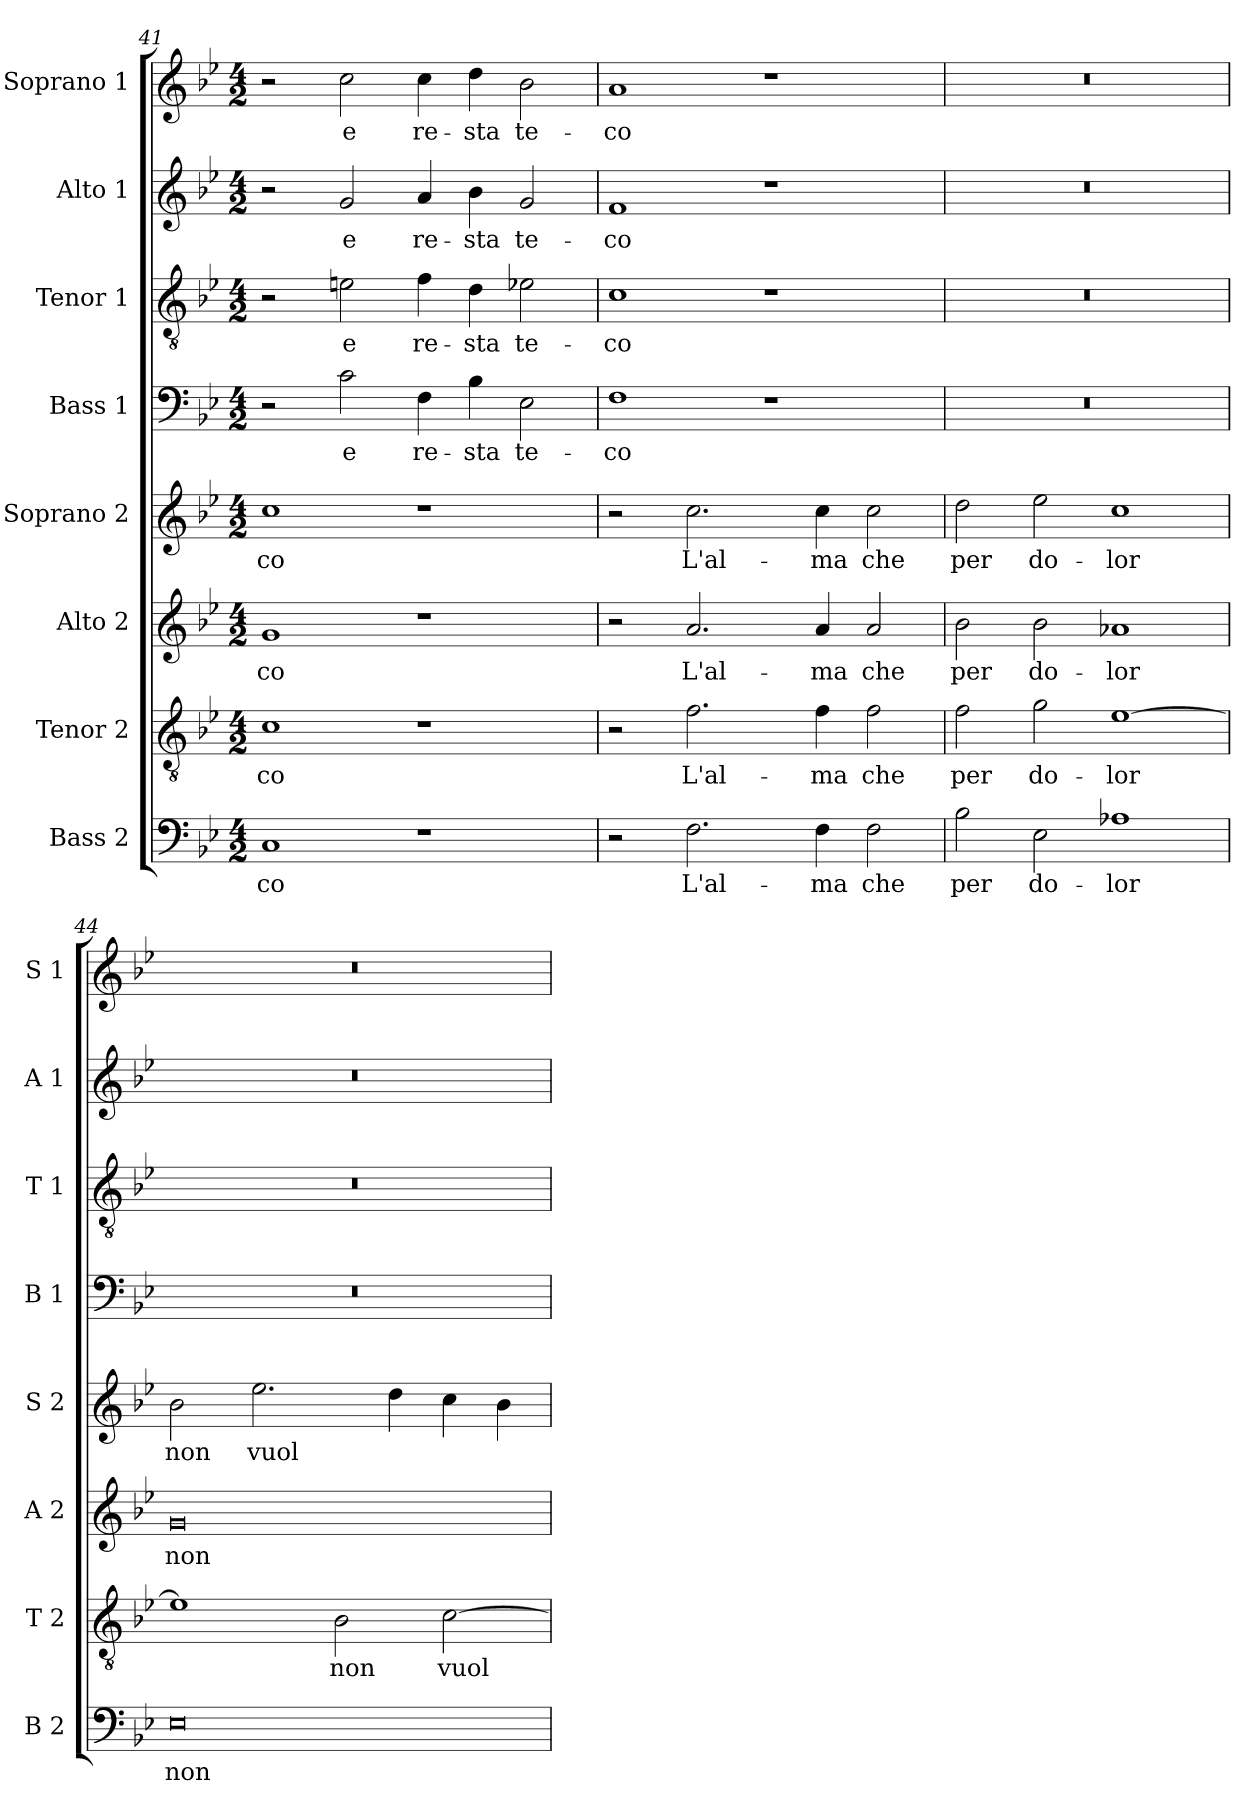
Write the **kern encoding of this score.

**kern	**text	**kern	**text	**kern	**text	**kern	**text	**kern	**text	**kern	**text	**kern	**text	**kern	**text
*part8	*part8	*part7	*part7	*part6	*part6	*part5	*part5	*part4	*part4	*part3	*part3	*part2	*part2	*part1	*part1
*staff8	*staff8	*staff7	*staff7	*staff6	*staff6	*staff5	*staff5	*staff4	*staff4	*staff3	*staff3	*staff2	*staff2	*staff1	*staff1
*I"Bass 2	*	*I"Tenor 2	*	*I"Alto 2	*	*I"Soprano 2	*	*I"Bass 1	*	*I"Tenor 1	*	*I"Alto 1	*	*I"Soprano 1	*
*I'B 2	*	*I'T 2	*	*I'A 2	*	*I'S 2	*	*I'B 1	*	*I'T 1	*	*I'A 1	*	*I'S 1	*
!!LO:LB:g=z
*clefF4	*	*clefGv2	*	*clefG2	*	*clefG2	*	*clefF4	*	*clefGv2	*	*clefG2	*	*clefG2	*
*k[b-e-]	*	*k[b-e-]	*	*k[b-e-]	*	*k[b-e-]	*	*k[b-e-]	*	*k[b-e-]	*	*k[b-e-]	*	*k[b-e-]	*
*B-:	*	*B-:	*	*B-:	*	*B-:	*	*B-:	*	*B-:	*	*B-:	*	*B-:	*
*M4/2	*	*M4/2	*	*M4/2	*	*M4/2	*	*M4/2	*	*M4/2	*	*M4/2	*	*M4/2	*
=41	=41	=41	=41	=41	=41	=41	=41	=41	=41	=41	=41	=41	=41	=41	=41
!	!LO:LY:b	!	!LO:LY:b	!	!LO:LY:b	!	!LO:LY:b	!	!	!	!	!	!	!	!
1C	-co	1c	-co	1g	-co	1cc	-co	2r	.	2r	.	2r	.	2r	.
!	!	!	!	!	!	!	!	!	!LO:LY:b	!	!LO:LY:b	!	!LO:LY:b	!	!LO:LY:b
.	.	.	.	.	.	.	.	2c\	e	2en\	e	2g/	e	2cc\	e
!	!	!	!	!	!	!	!	!	!LO:LY:b	!	!LO:LY:b	!	!LO:LY:b	!	!LO:LY:b
1r	.	1r	.	1r	.	1r	.	4F\	re-	4f\	re-	4a/	re-	4cc\	re-
!	!	!	!	!	!	!	!	!	!LO:LY:b	!	!LO:LY:b	!	!LO:LY:b	!	!LO:LY:b
.	.	.	.	.	.	.	.	4B-\	-sta	4d\	-sta	4b-\	-sta	4dd\	-sta
!	!	!	!	!	!	!	!	!	!LO:LY:b	!	!LO:LY:b	!	!LO:LY:b	!	!LO:LY:b
.	.	.	.	.	.	.	.	2E-\	te-	2e-X\	te-	2g/	te-	2b-\	te-
=42	=42	=42	=42	=42	=42	=42	=42	=42	=42	=42	=42	=42	=42	=42	=42
!	!	!	!	!	!	!	!	!	!LO:LY:b	!	!LO:LY:b	!	!LO:LY:b	!	!LO:LY:b
2r	.	2r	.	2r	.	2r	.	1F	-co	1c	-co	1f	-co	1a	-co
!	!LO:LY:b	!	!LO:LY:b	!	!LO:LY:b	!	!LO:LY:b	!	!	!	!	!	!	!	!
2.F\	L'al-	2.f\	L'al-	2.a/	L'al-	2.cc\	L'al-	.	.	.	.	.	.	.	.
.	.	.	.	.	.	.	.	1r	.	1r	.	1r	.	1r	.
!	!LO:LY:b	!	!LO:LY:b	!	!LO:LY:b	!	!LO:LY:b	!	!	!	!	!	!	!	!
4F\	-ma	4f\	-ma	4a/	-ma	4cc\	-ma	.	.	.	.	.	.	.	.
!	!LO:LY:b	!	!LO:LY:b	!	!LO:LY:b	!	!LO:LY:b	!	!	!	!	!	!	!	!
2F\	che	2f\	che	2a/	che	2cc\	che	.	.	.	.	.	.	.	.
=43	=43	=43	=43	=43	=43	=43	=43	=43	=43	=43	=43	=43	=43	=43	=43
!	!LO:LY:b	!	!LO:LY:b	!	!LO:LY:b	!	!LO:LY:b	!	!	!	!	!	!	!	!
2B-\	per	2f\	per	2b-\	per	2dd\	per	0r	.	0r	.	0r	.	0r	.
!	!LO:LY:b	!	!LO:LY:b	!	!LO:LY:b	!	!LO:LY:b	!	!	!	!	!	!	!	!
2E-\	do-	2g\	do-	2b-\	do-	2ee-\	do-	.	.	.	.	.	.	.	.
!	!LO:LY:b	!	!LO:LY:b	!	!LO:LY:b	!	!LO:LY:b	!	!	!	!	!	!	!	!
1A-X	-lor	[1e-	-lor	1a-X	-lor	1cc	-lor	.	.	.	.	.	.	.	.
=44	=44	=44	=44	=44	=44	=44	=44	=44	=44	=44	=44	=44	=44	=44	=44
!	!LO:LY:b	!	!	!	!LO:LY:b	!	!LO:LY:b	!	!	!	!	!	!	!	!
0E-	non	1e-]	.	0g	non	2b-\	non	0r	.	0r	.	0r	.	0r	.
!	!	!	!	!	!	!	!LO:LY:b	!	!	!	!	!	!	!	!
.	.	.	.	.	.	2.ee-\	vuol	.	.	.	.	.	.	.	.
!	!	!	!LO:LY:b	!	!	!	!	!	!	!	!	!	!	!	!
.	.	2B-\	non	.	.	.	.	.	.	.	.	.	.	.	.
.	.	.	.	.	.	4dd\	.	.	.	.	.	.	.	.	.
!	!	!	!LO:LY:b	!	!	!	!	!	!	!	!	!	!	!	!
.	.	[2c\	vuol	.	.	4cc\	.	.	.	.	.	.	.	.	.
.	.	.	.	.	.	4b-\	.	.	.	.	.	.	.	.	.
=	=	=	=	=	=	=	=	=	=	=	=	=	=	=	=
*-	*-	*-	*-	*-	*-	*-	*-	*-	*-	*-	*-	*-	*-	*-	*-
